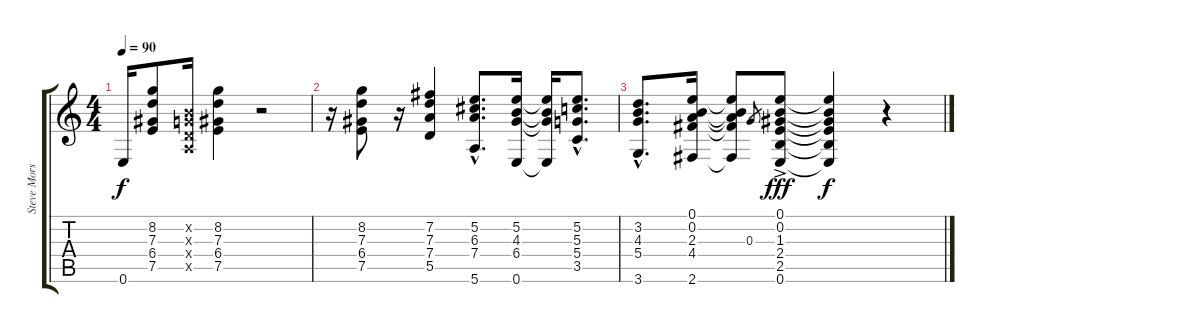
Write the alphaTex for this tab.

\track ("Steve Morse Rhythm" "Steve Mors") {instrument overdrivenguitar}
\staff {score tabs}
\tuning (E4 B3 G3 D3 A2 E2) {hide}
\ts (4 4)
\tempo 90
\clef g2
\ks c
0.6.16{dy f} (8.2 7.3 6.4 7.5).8 (0.2{x} 0.3{x} 0.4{x} 0.5{x}).16 (8.2 7.3 6.4 7.5).4 r.2 |
r.16 (8.2 7.3 6.4 7.5).8 r.16 (7.2 7.3 7.4 5.5).4 (5.2{hac} 6.3{hac} 7.4{hac} 5.6{hac}).8{d} (5.2 4.3 6.4 0.6).16 (5.2{t} 4.3{t} 6.4{t} 0.6{t}).16 (5.2{hac} 5.3{hac} 5.4{hac} 3.5{hac}).8{d} |
(3.2{hac} 4.3{hac} 5.4{hac} 3.6{hac}).8{d} (0.1 0.2 2.3 4.4 2.6).16 (0.1{t} 0.2{t} 2.3{t} 4.4{t} 2.6{t}).8 0.3.8{gr} (0.1{ac} 0.2{ac} 1.3{ac} 2.4{ac} 2.5{ac} 0.6{ac}).8{dy fff} (0.1{t} 0.2{t} 1.3{t} 2.4{t} 2.5{t} 0.6{t}).4{dy f} r.4
